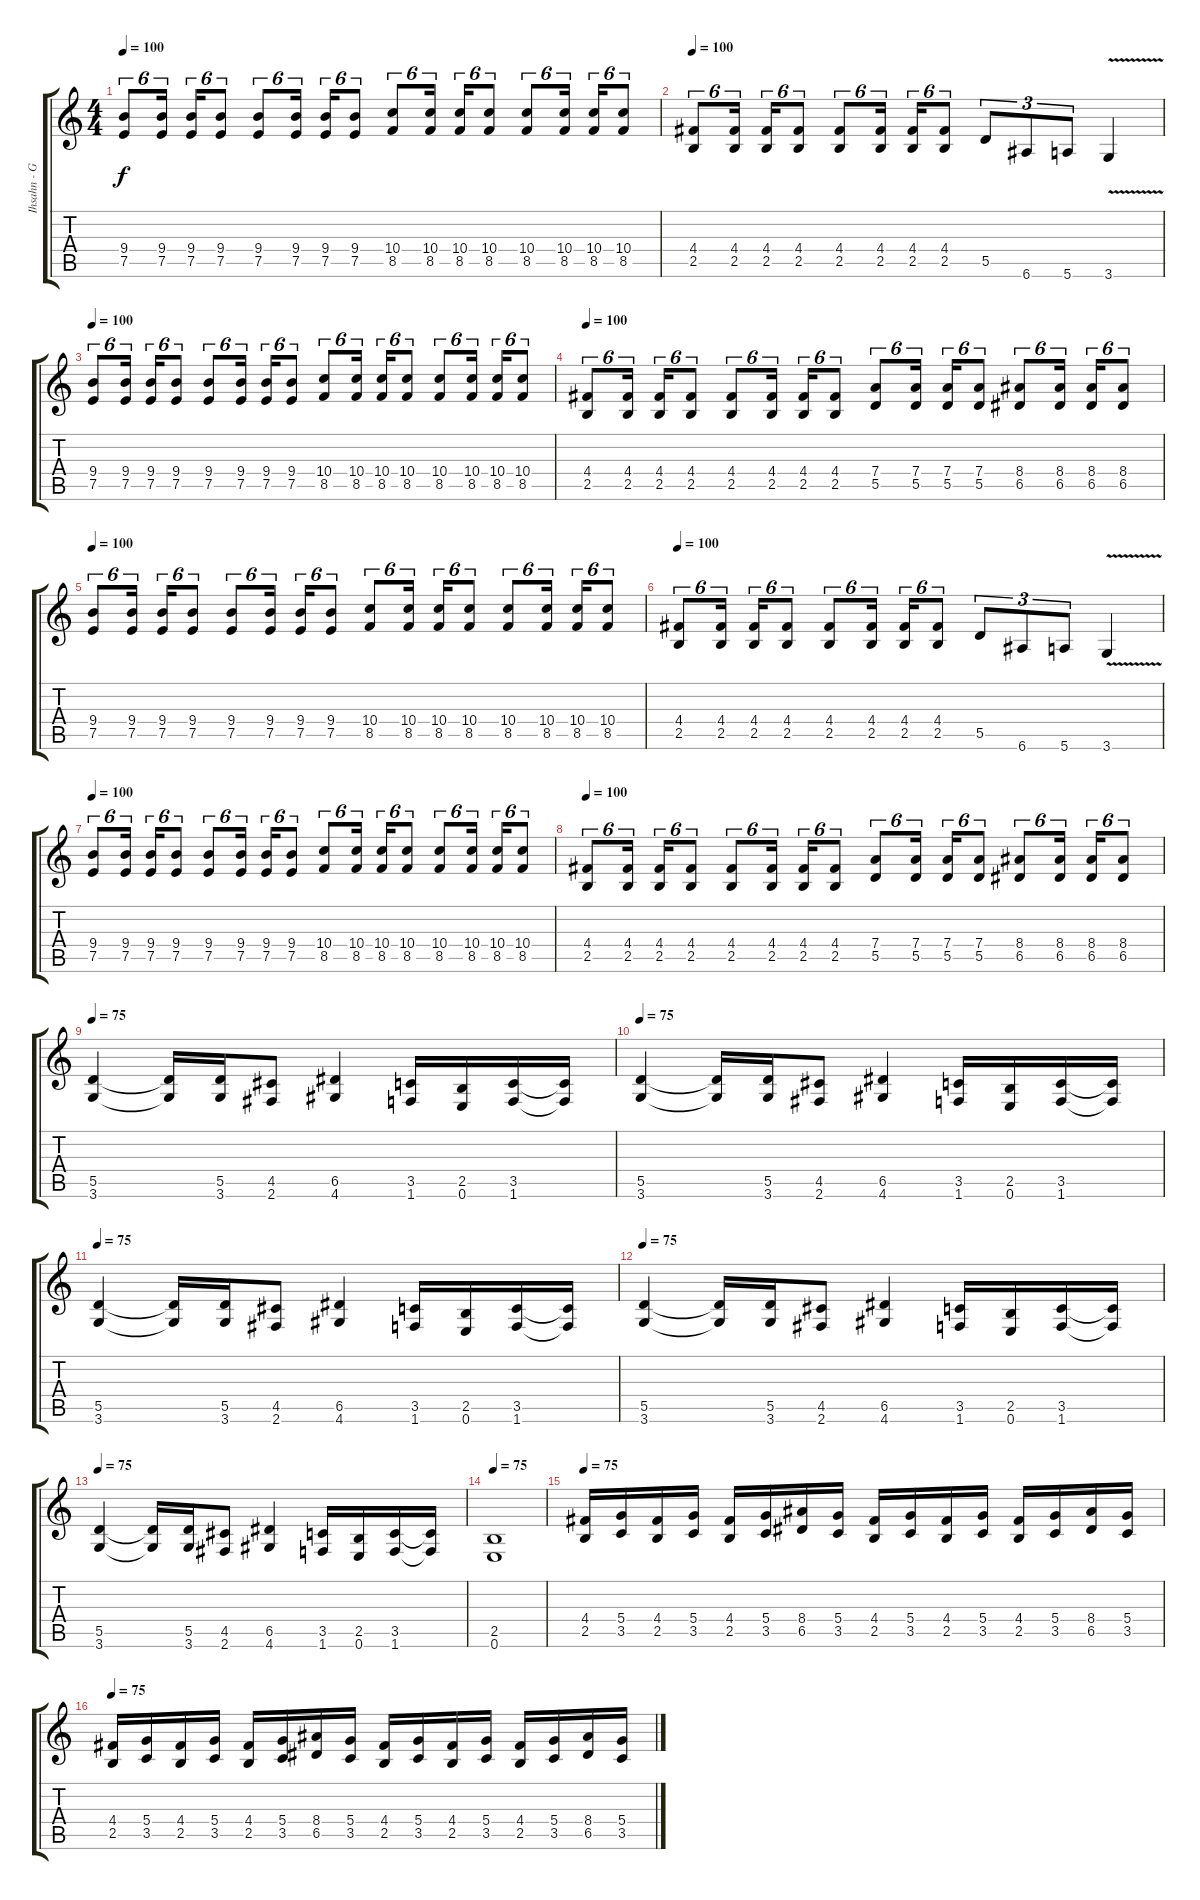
\track ("Ihsahn - Guitar" "Ihsahn - G") {instrument distortionguitar}
\staff {score tabs}
\tuning (E4 B3 G3 D3 A2 E2) {hide}
\ts (4 4)
\tempo 100
\clef g2
\ks c
(9.4 7.5).8{tu (6 4) dy f} (9.4 7.5).16{tu (6 4)} (9.4 7.5).16{tu (6 4)} (9.4 7.5).8{tu (6 4)} (9.4 7.5).8{tu (6 4)} (9.4 7.5).16{tu (6 4)} (9.4 7.5).16{tu (6 4)} (9.4 7.5).8{tu (6 4)} (10.4 8.5).8{tu (6 4)} (10.4 8.5).16{tu (6 4)} (10.4 8.5).16{tu (6 4)} (10.4 8.5).8{tu (6 4)} (10.4 8.5).8{tu (6 4)} (10.4 8.5).16{tu (6 4)} (10.4 8.5).16{tu (6 4)} (10.4 8.5).8{tu (6 4)} |
\tempo 100
(4.4 2.5).8{tu (6 4)} (4.4 2.5).16{tu (6 4)} (4.4 2.5).16{tu (6 4)} (4.4 2.5).8{tu (6 4)} (4.4 2.5).8{tu (6 4)} (4.4 2.5).16{tu (6 4)} (4.4 2.5).16{tu (6 4)} (4.4 2.5).8{tu (6 4)} 5.5.8{tu (3 2)} 6.6.8{tu (3 2)} 5.6.8{tu (3 2)} 3.6{v}.4 |
\tempo 100
(9.4 7.5).8{tu (6 4)} (9.4 7.5).16{tu (6 4)} (9.4 7.5).16{tu (6 4)} (9.4 7.5).8{tu (6 4)} (9.4 7.5).8{tu (6 4)} (9.4 7.5).16{tu (6 4)} (9.4 7.5).16{tu (6 4)} (9.4 7.5).8{tu (6 4)} (10.4 8.5).8{tu (6 4)} (10.4 8.5).16{tu (6 4)} (10.4 8.5).16{tu (6 4)} (10.4 8.5).8{tu (6 4)} (10.4 8.5).8{tu (6 4)} (10.4 8.5).16{tu (6 4)} (10.4 8.5).16{tu (6 4)} (10.4 8.5).8{tu (6 4)} |
\tempo 100
(4.4 2.5).8{tu (6 4)} (4.4 2.5).16{tu (6 4)} (4.4 2.5).16{tu (6 4)} (4.4 2.5).8{tu (6 4)} (4.4 2.5).8{tu (6 4)} (4.4 2.5).16{tu (6 4)} (4.4 2.5).16{tu (6 4)} (4.4 2.5).8{tu (6 4)} (7.4 5.5).8{tu (6 4)} (7.4 5.5).16{tu (6 4)} (7.4 5.5).16{tu (6 4)} (7.4 5.5).8{tu (6 4)} (8.4 6.5).8{tu (6 4)} (8.4 6.5).16{tu (6 4)} (8.4 6.5).16{tu (6 4)} (8.4 6.5).8{tu (6 4)} |
\tempo 100
(9.4 7.5).8{tu (6 4)} (9.4 7.5).16{tu (6 4)} (9.4 7.5).16{tu (6 4)} (9.4 7.5).8{tu (6 4)} (9.4 7.5).8{tu (6 4)} (9.4 7.5).16{tu (6 4)} (9.4 7.5).16{tu (6 4)} (9.4 7.5).8{tu (6 4)} (10.4 8.5).8{tu (6 4)} (10.4 8.5).16{tu (6 4)} (10.4 8.5).16{tu (6 4)} (10.4 8.5).8{tu (6 4)} (10.4 8.5).8{tu (6 4)} (10.4 8.5).16{tu (6 4)} (10.4 8.5).16{tu (6 4)} (10.4 8.5).8{tu (6 4)} |
\tempo 100
(4.4 2.5).8{tu (6 4)} (4.4 2.5).16{tu (6 4)} (4.4 2.5).16{tu (6 4)} (4.4 2.5).8{tu (6 4)} (4.4 2.5).8{tu (6 4)} (4.4 2.5).16{tu (6 4)} (4.4 2.5).16{tu (6 4)} (4.4 2.5).8{tu (6 4)} 5.5.8{tu (3 2)} 6.6.8{tu (3 2)} 5.6.8{tu (3 2)} 3.6{v}.4 |
\tempo 100
(9.4 7.5).8{tu (6 4)} (9.4 7.5).16{tu (6 4)} (9.4 7.5).16{tu (6 4)} (9.4 7.5).8{tu (6 4)} (9.4 7.5).8{tu (6 4)} (9.4 7.5).16{tu (6 4)} (9.4 7.5).16{tu (6 4)} (9.4 7.5).8{tu (6 4)} (10.4 8.5).8{tu (6 4)} (10.4 8.5).16{tu (6 4)} (10.4 8.5).16{tu (6 4)} (10.4 8.5).8{tu (6 4)} (10.4 8.5).8{tu (6 4)} (10.4 8.5).16{tu (6 4)} (10.4 8.5).16{tu (6 4)} (10.4 8.5).8{tu (6 4)} |
\tempo 100
(4.4 2.5).8{tu (6 4)} (4.4 2.5).16{tu (6 4)} (4.4 2.5).16{tu (6 4)} (4.4 2.5).8{tu (6 4)} (4.4 2.5).8{tu (6 4)} (4.4 2.5).16{tu (6 4)} (4.4 2.5).16{tu (6 4)} (4.4 2.5).8{tu (6 4)} (7.4 5.5).8{tu (6 4)} (7.4 5.5).16{tu (6 4)} (7.4 5.5).16{tu (6 4)} (7.4 5.5).8{tu (6 4)} (8.4 6.5).8{tu (6 4)} (8.4 6.5).16{tu (6 4)} (8.4 6.5).16{tu (6 4)} (8.4 6.5).8{tu (6 4)} |
\tempo 75
(5.5 3.6).4 (5.5{t} 3.6{t}).16 (5.5 3.6).16 (4.5 2.6).8 (6.5 4.6).4 (3.5 1.6).16 (2.5 0.6).16 (3.5 1.6).16 (3.5{t} 1.6{t}).16 |
\tempo 75
(5.5 3.6).4 (5.5{t} 3.6{t}).16 (5.5 3.6).16 (4.5 2.6).8 (6.5 4.6).4 (3.5 1.6).16 (2.5 0.6).16 (3.5 1.6).16 (3.5{t} 1.6{t}).16 |
\tempo 75
(5.5 3.6).4 (5.5{t} 3.6{t}).16 (5.5 3.6).16 (4.5 2.6).8 (6.5 4.6).4 (3.5 1.6).16 (2.5 0.6).16 (3.5 1.6).16 (3.5{t} 1.6{t}).16 |
\tempo 75
(5.5 3.6).4 (5.5{t} 3.6{t}).16 (5.5 3.6).16 (4.5 2.6).8 (6.5 4.6).4 (3.5 1.6).16 (2.5 0.6).16 (3.5 1.6).16 (3.5{t} 1.6{t}).16 |
\tempo 75
(5.5 3.6).4 (5.5{t} 3.6{t}).16 (5.5 3.6).16 (4.5 2.6).8 (6.5 4.6).4 (3.5 1.6).16 (2.5 0.6).16 (3.5 1.6).16 (3.5{t} 1.6{t}).16 |
\tempo 75
(2.5 0.6).1 |
\tempo 75
(4.4 2.5).16 (5.4 3.5).16 (4.4 2.5).16 (5.4 3.5).16 (4.4 2.5).16 (5.4 3.5).16 (8.4 6.5).16 (5.4 3.5).16 (4.4 2.5).16 (5.4 3.5).16 (4.4 2.5).16 (5.4 3.5).16 (4.4 2.5).16 (5.4 3.5).16 (8.4 6.5).16 (5.4 3.5).16 |
\tempo 75
(4.4 2.5).16 (5.4 3.5).16 (4.4 2.5).16 (5.4 3.5).16 (4.4 2.5).16 (5.4 3.5).16 (8.4 6.5).16 (5.4 3.5).16 (4.4 2.5).16 (5.4 3.5).16 (4.4 2.5).16 (5.4 3.5).16 (4.4 2.5).16 (5.4 3.5).16 (8.4 6.5).16 (5.4 3.5).16
